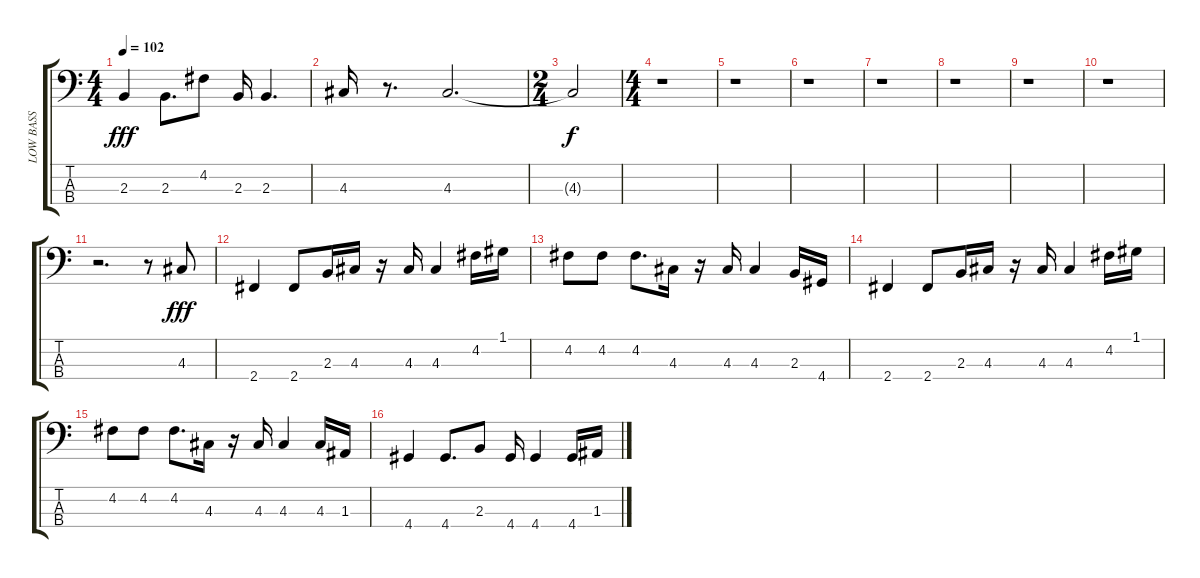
\track ("LOW BASS" "LOW BASS") {instrument electricbassfinger}
\staff {score tabs}
\tuning (G2 D2 A1 E1) {hide}
\ts (4 4)
\tempo 102
\clef f4
\ks c
2.3.4{dy fff} 2.3.8{d} 4.2.8 2.3.16 2.3.4{d} |
4.3.16 r.8{d} 4.3.2{d} |
\ts (2 4)
4.3{t}.2{dy f} |
\ts (4 4)
r.1 |
r.1 |
r.1 |
r.1 |
r.1 |
r.1 |
r.1 |
r.2{d} r.8 4.3.8{dy fff} |
2.4.4 2.4.8 2.3.16 4.3.16 r.16 4.3.16 4.3.4 4.2.16 1.1.16 |
4.2.8 4.2.8 4.2.8{d} 4.3.16 r.16 4.3.16 4.3.4 2.3.16 4.4.16 |
2.4.4 2.4.8 2.3.16 4.3.16 r.16 4.3.16 4.3.4 4.2.16 1.1.16 |
4.2.8 4.2.8 4.2.8{d} 4.3.16 r.16 4.3.16 4.3.4 4.3.16 1.3.16 |
4.4.4 4.4.8{d} 2.3.8 4.4.16 4.4.4 4.4.16 1.3.16
